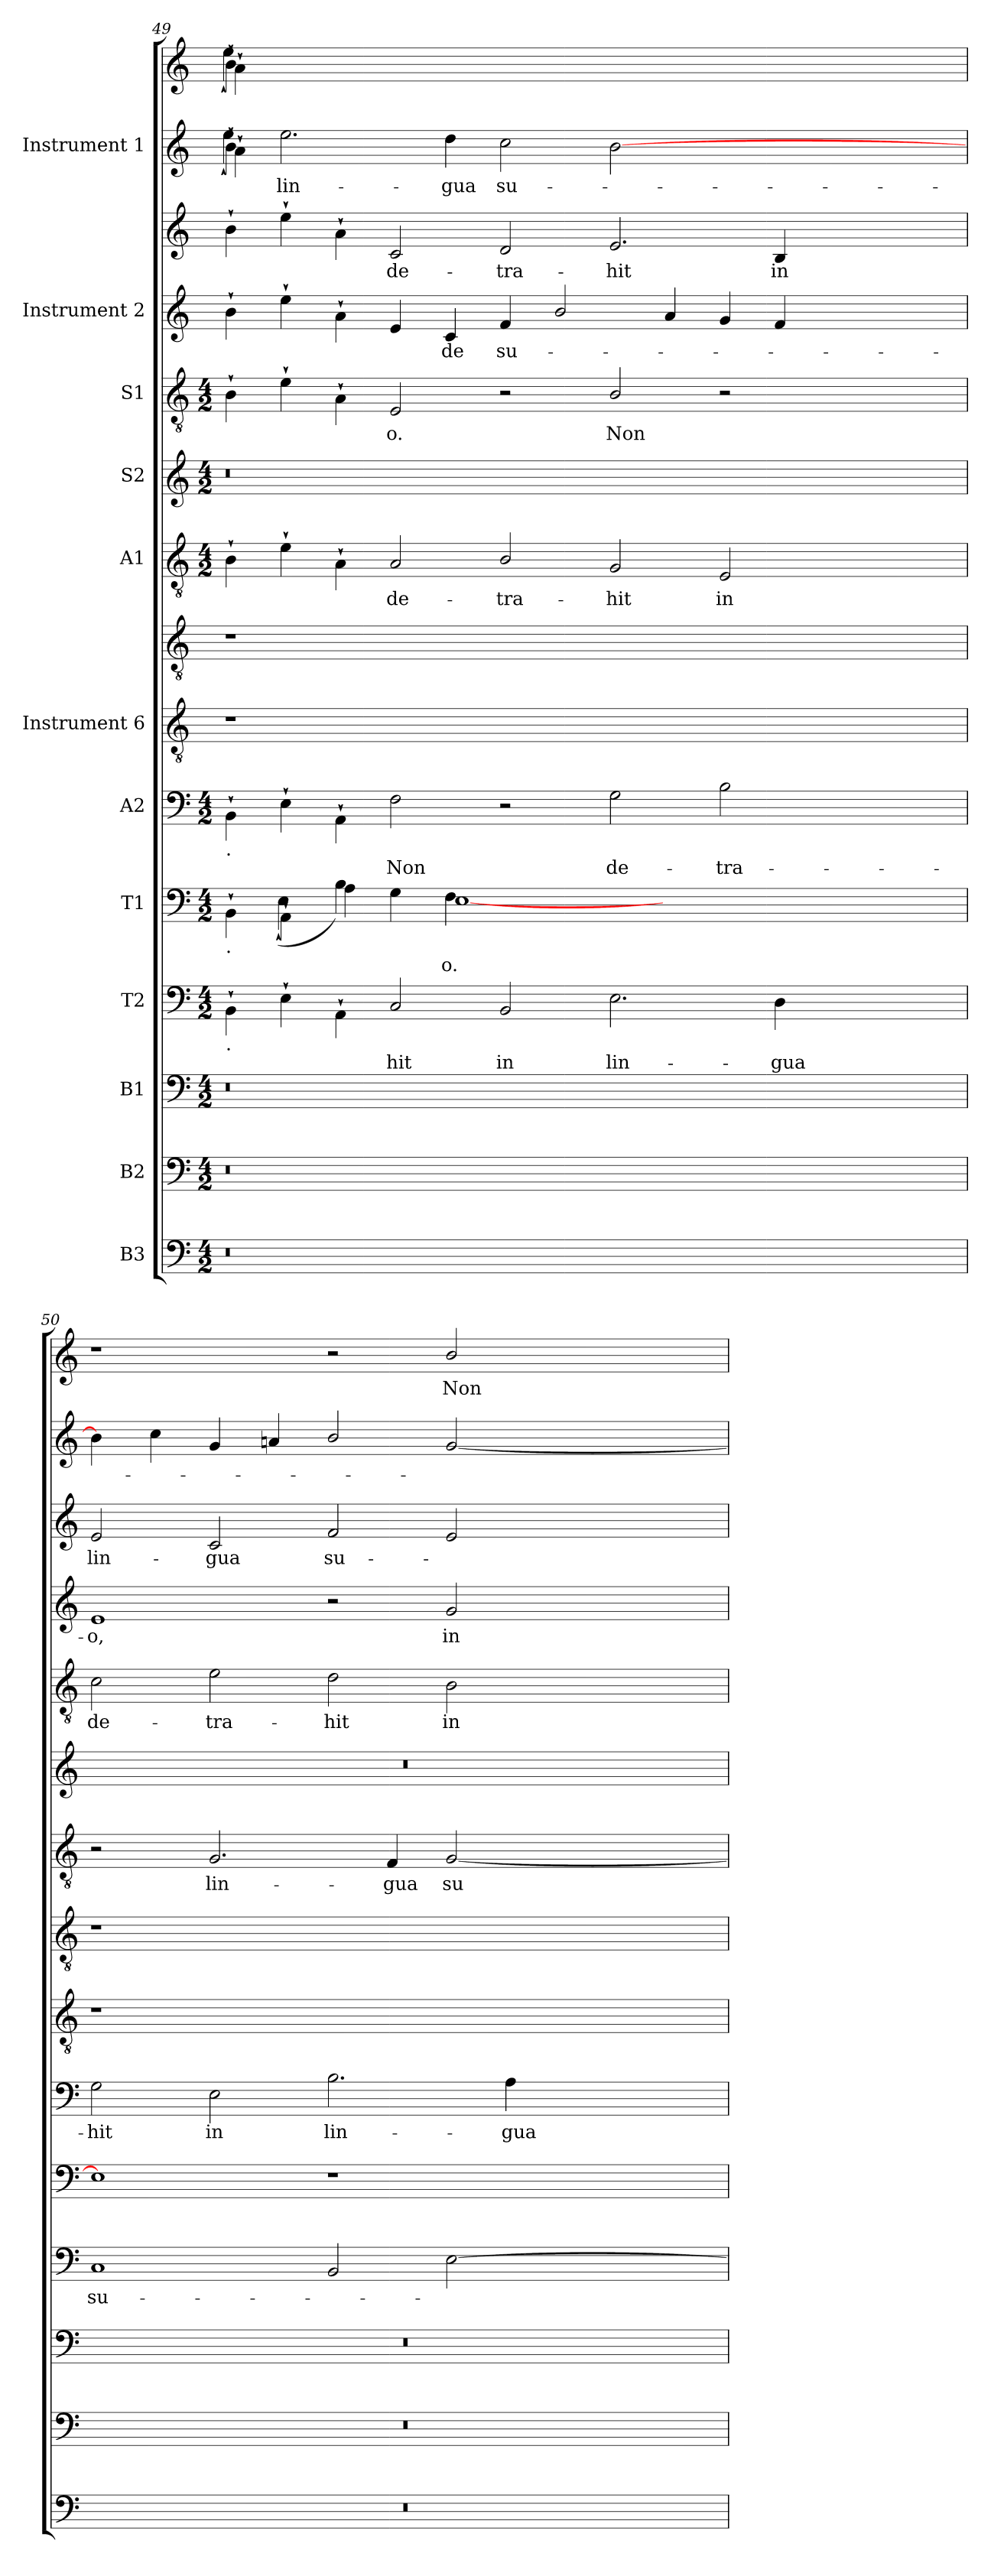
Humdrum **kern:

**kern	**kern	**kern	**kern	**text	**kern	**text	**kern	**text	**kern	**kern	**kern	**text	**kern	**kern	**text	**kern	**text	**kern	**text	**kern	**text	**kern	**text
*part12	*part11	*part10	*part9	*part9	*part8	*part8	*part7	*part7	*part6	*part6	*part5	*part5	*part4	*part3	*part3	*part2	*part2	*part2	*part2	*part1	*part1	*part1	*part1
*staff15	*staff14	*staff13	*staff12	*staff12	*staff11	*staff11	*staff10	*staff10	*staff9	*staff8	*staff7	*staff7	*staff6	*staff5	*staff5	*staff4	*staff4	*staff3	*staff3	*staff2	*staff2	*staff1	*staff1
*I"B3	*I"B2	*I"B1	*I"T2	*	*I"T1	*	*I"A2	*	*I"Instrument 6	*	*I"A1	*	*I"S2	*I"S1	*	*I"Instrument 2	*	*	*	*I"Instrument 1	*	*	*
!!LO:LB:g=z
*clefF4	*clefF4	*clefF4	*clefF4	*	*clefF4	*	*clefF4	*	*clefGv2	*clefGv2	*clefGv2	*	*clefG2	*clefGv2	*	*clefG2	*	*clefG2	*	*clefG2	*	*clefG2	*
*	*	*	*	*	*	*	*	*	*	*	*k[]	*	*	*	*	*	*	*	*	*	*	*	*
*	*	*	*	*	*	*	*	*	*	*	*C:	*	*	*	*	*	*	*	*	*	*	*	*
*M4/2	*M4/2	*M4/2	*M4/2	*	*M4/2	*	*M4/2	*	*	*	*M4/2	*	*M4/2	*M4/2	*	*	*	*	*	*	*	*	*
=49	=49	=49	=49	=49	=49	=49	=49	=49	=49	=49	=49	=49	=49	=49	=49	=49	=49	=49	=49	=49	=49	=49	=49
*	*	*	*	*	*^	*	*	*	*	*	*	*	*	*	*	*	*	*	*	*^	*	*^	*
*	*	*	*	*	*	*	*	*	*	*	*	*	*	*	*	*	*	*	*	*	*	*^	*	*	*^	*
!	!	!	!	!	!	!	!	!LO:TX:b:t=.	!	!	!	!	!	!	!	!	!	!	!	!	!	!	!	!	!	!	!	!
!	!	!	!	!	!LO:TX:b:t=.	!	!	!	!	!	!	!	!	!	!	!	!	!	!	!	!	!	!	!	!	!	!	!
!	!	!	!LO:TX:b:t=.	!	!	!	!	!	!	!	!	!	!	!	!	!	!	!	!	!	!	!	!	!	!	!	!	!
0r	0r	0r	4BB`<\	.	4BB`<\	4ryy	.	4BB`<\	.	1r	1r	4B`<\	.	0r	4B`<\	.	4b`<\	.	4b`<\	.	4b`<\	4ee`<\	4a`<\	.	4b`<\	4ee`<\	4a`<\	.
!	!	!	!	!	!	!	!	!	!	!	!	!	!	!	!	!	!	!	!	!	!	!	!	!LO:LY:b:rj	!	!	!	!
.	.	.	4E`<\	.	4AA`<\	(>4E`<\	.	4E`<\	.	.	.	4e`<\	.	.	4e`<\	.	4ee`<\	.	4ee`<\	.	2.ee\	2ryy	2ryy	lin-	0ryy	0ryy	0ryy	.
.	.	.	4AA`<\	.	4B\)	4A\	.	4AA`<\	.	.	.	4A`<\	.	.	4A`<\	.	4a`<\	.	4a`<\	.	.	.	.	.	.	.	.	.
!	!	!	!	!LO:LY:b:cj	!	!	!	!	!LO:LY:b:cj	!	!	!	!LO:LY:b:rj	!	!	!LO:LY:b:rj	!	!	!	!LO:LY:b:rj	!	!	!	!	!	!	!	!
.	.	.	2C/	-hit	4G\	4ryy	.	2F\	Non	.	.	2A/	de-	.	2E/	-o.	4e/	.	2c/	-de-	.	0ryy	0ryy	.	.	.	.	.
!	!	!	!	!	!	!	!LO:LY:b:rj	!	!	!	!	!	!	!	!	!	!	!LO:LY:b:cj	!	!	!	!	!	!LO:LY:b:cj	!	!	!	!
.	.	.	.	.	4F\	[<1E	-o.	.	.	1..ryy	1..ryy	.	.	.	.	.	4c/	de	.	.	4dd\	.	.	-gua	.	.	.	.
!	!	!	!	!LO:LY:b:cj	!	!	!	!	!	!	!	!	!LO:LY:b:cj	!	!	!	!	!LO:LY:b:rj	!	!LO:LY:b:cj	!	!	!	!LO:LY:b:rj	!	!	!	!
.	.	.	2BB/	in	2.ryy	.	.	2r	.	.	.	2B/	-tra-	.	2r	.	4f/	su-	2d/	-tra-	2cc\	.	.	su-	.	.	.	.
.	.	.	.	.	.	.	.	.	.	.	.	.	.	.	.	.	2b/	.	.	.	.	.	.	.	.	.	.	.
!	!	!	!	!LO:LY:b:rj	!	!	!	!	!LO:LY:b:rj	!	!	!	!LO:LY:b:cj	!	!	!LO:LY:b:cj	!	!	!	!LO:LY:b:cj	!	!	!	!	!	!	!	!
.	.	.	2.E\	lin-	.	.	.	2G\	de-	.	.	2G/	-hit	.	2B/	Non	.	.	2.e/	-hit	[>2b\	.	.	.	.	.	.	.
2.ryy	2.ryy	2.ryy	.	.	2.ryy	2.ryy	.	.	.	.	.	.	.	2.ryy	.	.	4a/	.	.	.	.	.	.	.	.	.	.	.
!	!	!	!	!	!	!	!	!	!LO:LY:b:cj	!	!	!	!LO:LY:b:cj	!	!	!	!	!	!	!	!	!	!	!	!	!	!	!
.	.	.	.	.	.	.	.	2B\	-tra-	.	.	2E/	in	.	2r	.	4g/	.	.	.	2ryy	.	.	.	2ryy	2ryy	2ryy	.
!	!	!	!	!LO:LY:b:cj	!	!	!	!	!	!	!	!	!	!	!	!	!	!	!	!LO:LY:b:cj	!	!	!	!	!	!	!	!
.	.	.	4D\	-gua	.	.	.	.	.	.	.	.	.	.	.	.	4f/	.	4B/	in	.	.	.	.	.	.	.	.
*	*	*	*	*	*	*	*	*	*	*	*	*	*	*	*	*	*	*	*	*	*v	*v	*v	*	*	*	*	*
*	*	*	*	*	*v	*v	*	*	*	*	*	*	*	*	*	*	*	*	*	*	*	*	*v	*v	*v	*
=50	=50	=50	=50	=50	=50	=50	=50	=50	=50	=50	=50	=50	=50	=50	=50	=50	=50	=50	=50	=50	=50	=50	=50
!	!	!	!	!LO:LY:b:rj	!	!	!	!LO:LY:b:cj	!	!	!	!	!	!	!LO:LY:b:rj	!	!LO:LY:b:rj	!	!LO:LY:b:rj	!	!	!	!
0r	0r	0r	1C	su-	1E]	.	2G\	-hit	1r	1r	2r	.	0r	2c\	de-	1e	-o,	2e/	lin-	4b\]	.	1r	.
.	.	.	.	.	.	.	.	.	.	.	.	.	.	.	.	.	.	.	.	4cc\	.	.	.
!	!	!	!	!	!	!	!	!LO:LY:b:cj	!	!	!	!LO:LY:b:rj	!	!	!LO:LY:b:cj	!	!	!	!LO:LY:b:cj	!	!	!	!
.	.	.	.	.	.	.	2E\	in	.	.	2.G/	lin-	.	2e\	-tra-	.	.	2c/	-gua	4g/	.	.	.
.	.	.	.	.	.	.	.	.	.	.	.	.	.	.	.	.	.	.	.	4an/	.	.	.
!	!	!	!	!	!	!	!	!LO:LY:b:rj	!	!	!	!	!	!	!LO:LY:b:cj	!	!	!	!LO:LY:b:rj	!	!	!	!
.	.	.	2BB/	.	1r	.	2.B\	lin-	1ryy	1ryy	.	.	.	2d\	-hit	2r	.	2f/	su-	2b/	.	2r	.
!	!	!	!	!	!	!	!	!	!	!	!	!LO:LY:b:cj	!	!	!	!	!	!	!	!	!	!	!
.	.	.	.	.	.	.	.	.	.	.	4F/	-gua	.	.	.	.	.	.	.	.	.	.	.
!	!	!	!	!	!	!	!	!	!	!	!	!LO:LY:b:rj	!	!	!LO:LY:b:cj	!	!LO:LY:b:cj	!	!	!	!	!	!LO:LY:b:cj
.	.	.	[<2E\	.	.	.	.	.	.	.	[<2G/	su-	.	2B\	in	2g/	in	2e/	.	[<2g/	.	2b/	-Non
!	!	!	!	!	!	!	!	!LO:LY:b:cj	!	!	!	!	!	!	!	!	!	!	!	!	!	!	!
.	.	.	.	.	.	.	4A\	-gua	.	.	.	.	.	.	.	.	.	.	.	.	.	.	.
=	=	=	=	=	=	=	=	=	=	=	=	=	=	=	=	=	=	=	=	=	=	=	=
*-	*-	*-	*-	*-	*-	*-	*-	*-	*-	*-	*-	*-	*-	*-	*-	*-	*-	*-	*-	*-	*-	*-	*-
